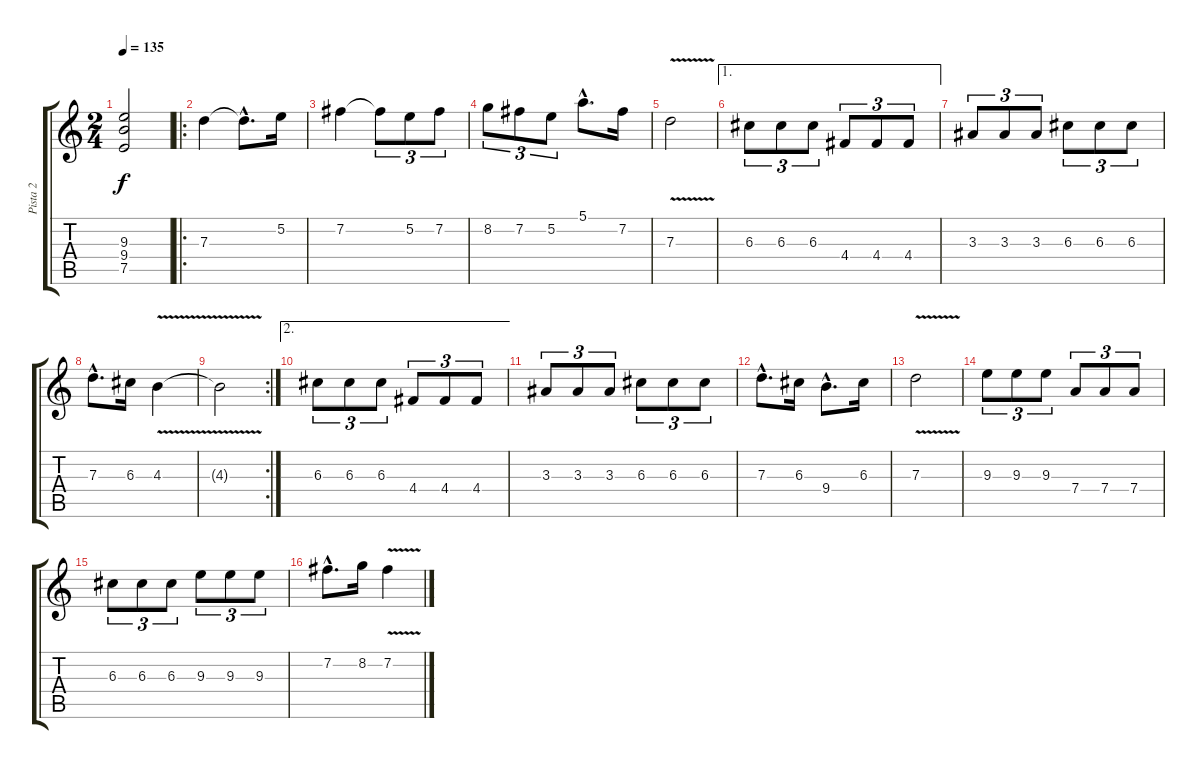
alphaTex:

\track ("Pista 2" "Pista 2") {instrument distortionguitar}
\staff {score tabs}
\tuning (E4 B3 G3 D3 A2 E2) {hide}
\ts (2 4)
\tempo 135
\clef g2
\ks c
(9.3 9.4 7.5).2{dy f} |
\ro
7.3.4 7.3{hac t}.8{d} 5.2.16 |
7.2.4 7.2{t}.8{tu (3 2)} 5.2.8{tu (3 2)} 7.2.8{tu (3 2)} |
8.2.8{tu (3 2)} 7.2.8{tu (3 2)} 5.2.8{tu (3 2)} 5.1{hac}.8{d} 7.2.16 |
7.3{v}.2 |
\ae 1
6.3.8{tu (3 2)} 6.3.8{tu (3 2)} 6.3.8{tu (3 2)} 4.4.8{tu (3 2)} 4.4.8{tu (3 2)} 4.4.8{tu (3 2)} |
3.3.8{tu (3 2)} 3.3.8{tu (3 2)} 3.3.8{tu (3 2)} 6.3.8{tu (3 2)} 6.3.8{tu (3 2)} 6.3.8{tu (3 2)} |
7.3{hac}.8{d} 6.3.16 4.3{v}.4 |
\rc 2
4.3{t}.2 |
\ae 2
6.3.8{tu (3 2)} 6.3.8{tu (3 2)} 6.3.8{tu (3 2)} 4.4.8{tu (3 2)} 4.4.8{tu (3 2)} 4.4.8{tu (3 2)} |
3.3.8{tu (3 2)} 3.3.8{tu (3 2)} 3.3.8{tu (3 2)} 6.3.8{tu (3 2)} 6.3.8{tu (3 2)} 6.3.8{tu (3 2)} |
7.3{hac}.8{d} 6.3.16 9.4{hac}.8{d} 6.3.16 |
7.3{v}.2 |
9.3.8{tu (3 2)} 9.3.8{tu (3 2)} 9.3.8{tu (3 2)} 7.4.8{tu (3 2)} 7.4.8{tu (3 2)} 7.4.8{tu (3 2)} |
6.3.8{tu (3 2)} 6.3.8{tu (3 2)} 6.3.8{tu (3 2)} 9.3.8{tu (3 2)} 9.3.8{tu (3 2)} 9.3.8{tu (3 2)} |
7.2{hac}.8{d} 8.2.16 7.2{v}.4
